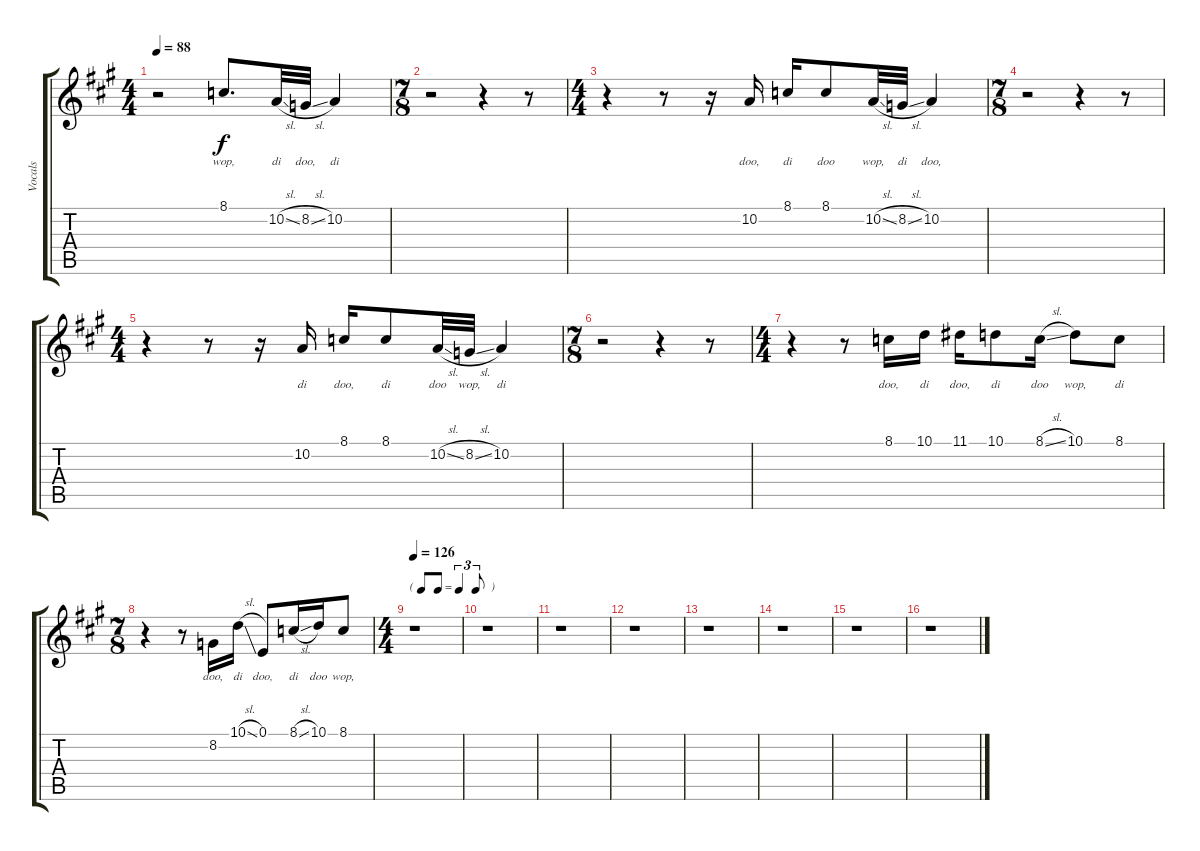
\track ("Vocals" "Vocals") {instrument clarinet}
\staff {score tabs}
\tuning (E4 B3 G3 D3 A2 E2) {hide}
\ts (4 4)
\tempo 88
\clef g2
\ks a
r.2{dy f} 8.1.8{d lyrics (0 "wop,") lyrics (1 "") lyrics (2 "") lyrics (3 "") lyrics (4 "")} 10.2{sl}.32{lyrics (0 "di") lyrics (1 "") lyrics (2 "") lyrics (3 "") lyrics (4 "")} 8.2{sl}.32{lyrics (0 "doo,") lyrics (1 "") lyrics (2 "") lyrics (3 "") lyrics (4 "")} 10.2.4{lyrics (0 "di") lyrics (1 "") lyrics (2 "") lyrics (3 "") lyrics (4 "")} |
\ts (7 8)
r.2 r.4 r.8 |
\ts (4 4)
r.4 r.8 r.16 10.2.16{lyrics (0 "doo,") lyrics (1 "") lyrics (2 "") lyrics (3 "") lyrics (4 "")} 8.1.16{lyrics (0 "di") lyrics (1 "") lyrics (2 "") lyrics (3 "") lyrics (4 "")} 8.1.8{lyrics (0 "doo") lyrics (1 "") lyrics (2 "") lyrics (3 "") lyrics (4 "")} 10.2{sl}.32{lyrics (0 "wop,") lyrics (1 "") lyrics (2 "") lyrics (3 "") lyrics (4 "")} 8.2{sl}.32{lyrics (0 "di") lyrics (1 "") lyrics (2 "") lyrics (3 "") lyrics (4 "")} 10.2.4{lyrics (0 "doo,") lyrics (1 "") lyrics (2 "") lyrics (3 "") lyrics (4 "")} |
\ts (7 8)
r.2 r.4 r.8 |
\ts (4 4)
r.4 r.8 r.16 10.2.16{lyrics (0 "di") lyrics (1 "") lyrics (2 "") lyrics (3 "") lyrics (4 "")} 8.1.16{lyrics (0 "doo,") lyrics (1 "") lyrics (2 "") lyrics (3 "") lyrics (4 "")} 8.1.8{lyrics (0 "di") lyrics (1 "") lyrics (2 "") lyrics (3 "") lyrics (4 "")} 10.2{sl}.32{lyrics (0 "doo") lyrics (1 "") lyrics (2 "") lyrics (3 "") lyrics (4 "")} 8.2{sl}.32{lyrics (0 "wop,") lyrics (1 "") lyrics (2 "") lyrics (3 "") lyrics (4 "")} 10.2.4{lyrics (0 "di") lyrics (1 "") lyrics (2 "") lyrics (3 "") lyrics (4 "")} |
\ts (7 8)
r.2 r.4 r.8 |
\ts (4 4)
r.4 r.8 8.1.16{lyrics (0 "doo,") lyrics (1 "") lyrics (2 "") lyrics (3 "") lyrics (4 "")} 10.1.16{lyrics (0 "di") lyrics (1 "") lyrics (2 "") lyrics (3 "") lyrics (4 "")} 11.1.16{lyrics (0 "doo,") lyrics (1 "") lyrics (2 "") lyrics (3 "") lyrics (4 "")} 10.1.8{lyrics (0 "di") lyrics (1 "") lyrics (2 "") lyrics (3 "") lyrics (4 "")} 8.1{sl}.16{lyrics (0 "doo") lyrics (1 "") lyrics (2 "") lyrics (3 "") lyrics (4 "")} 10.1.8{lyrics (0 "wop,") lyrics (1 "") lyrics (2 "") lyrics (3 "") lyrics (4 "")} 8.1.8{lyrics (0 "di") lyrics (1 "") lyrics (2 "") lyrics (3 "") lyrics (4 "")} |
\ts (7 8)
r.4 r.8 8.2.16{lyrics (0 "doo,") lyrics (1 "") lyrics (2 "") lyrics (3 "") lyrics (4 "")} 10.1{sl}.16{lyrics (0 "di") lyrics (1 "") lyrics (2 "") lyrics (3 "") lyrics (4 "")} 0.1.8{lyrics (0 "doo,") lyrics (1 "") lyrics (2 "") lyrics (3 "") lyrics (4 "")} 8.1{sl}.16{lyrics (0 "di") lyrics (1 "") lyrics (2 "") lyrics (3 "") lyrics (4 "")} 10.1.16{lyrics (0 "doo") lyrics (1 "") lyrics (2 "") lyrics (3 "") lyrics (4 "")} 8.1.8{lyrics (0 "wop,") lyrics (1 "") lyrics (2 "") lyrics (3 "") lyrics (4 "")} |
\ts (4 4)
\tf triplet8th
\tempo 126
r.1 |
r.1 |
r.1 |
r.1 |
r.1 |
r.1 |
r.1 |
r.1
